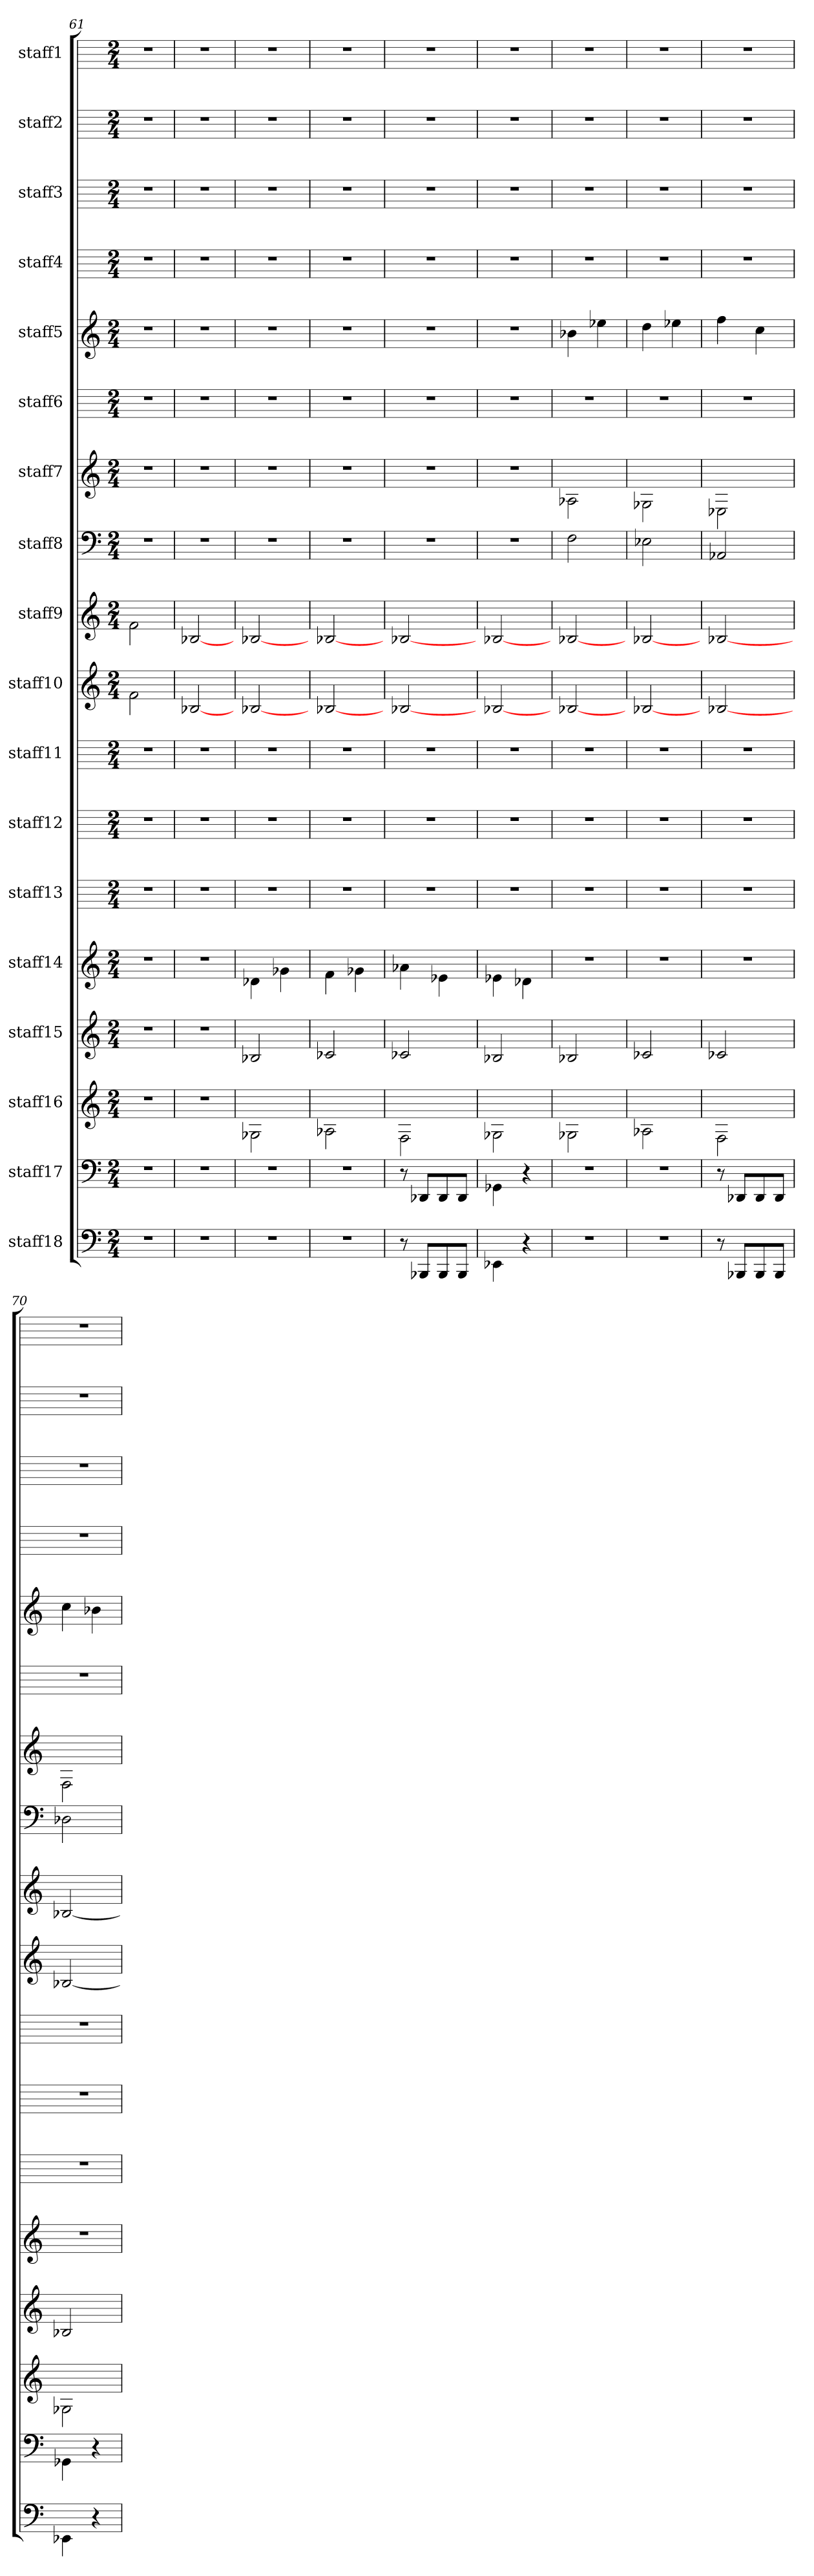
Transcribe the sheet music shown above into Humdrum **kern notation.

**kern	**kern	**kern	**kern	**kern	**kern	**kern	**kern	**kern	**kern	**kern	**kern	**kern	**kern	**kern	**kern	**kern	**kern
*part18	*part17	*part16	*part15	*part14	*part13	*part12	*part11	*part10	*part9	*part8	*part7	*part6	*part5	*part4	*part3	*part2	*part1
*staff18	*staff17	*staff16	*staff15	*staff14	*staff13	*staff12	*staff11	*staff10	*staff9	*staff8	*staff7	*staff6	*staff5	*staff4	*staff3	*staff2	*staff1
*I"staff18	*I"staff17	*I"staff16	*I"staff15	*I"staff14	*I"staff13	*I"staff12	*I"staff11	*I"staff10	*I"staff9	*I"staff8	*I"staff7	*I"staff6	*I"staff5	*I"staff4	*I"staff3	*I"staff2	*I"staff1
*M2/4	*M2/4	*M2/4	*M2/4	*M2/4	*M2/4	*M2/4	*M2/4	*M2/4	*M2/4	*M2/4	*M2/4	*M2/4	*M2/4	*M2/4	*M2/4	*M2/4	*M2/4
=61	=61	=61	=61	=61	=61	=61	=61	=61	=61	=61	=61	=61	=61	=61	=61	=61	=61
2r	2r	2r	2r	2r	2r	2r	2r	2f\	2f\	2r	2r	2r	2r	2r	2r	2r	2r
=62	=62	=62	=62	=62	=62	=62	=62	=62	=62	=62	=62	=62	=62	=62	=62	=62	=62
2r	2r	2r	2r	2r	2r	2r	2r	[2B-/	[2B-/	2r	2r	2r	2r	2r	2r	2r	2r
=63	=63	=63	=63	=63	=63	=63	=63	=63	=63	=63	=63	=63	=63	=63	=63	=63	=63
2r	2r	2G-\	2B-/	4d-\	2r	2r	2r	[2B-/	[2B-/	2r	2r	2r	2r	2r	2r	2r	2r
.	.	.	.	4g-\	.	.	.	.	.	.	.	.	.	.	.	.	.
=64	=64	=64	=64	=64	=64	=64	=64	=64	=64	=64	=64	=64	=64	=64	=64	=64	=64
2r	2r	2A-\	2c-/	4f\	2r	2r	2r	[2B-/	[2B-/	2r	2r	2r	2r	2r	2r	2r	2r
.	.	.	.	4g-\	.	.	.	.	.	.	.	.	.	.	.	.	.
=65	=65	=65	=65	=65	=65	=65	=65	=65	=65	=65	=65	=65	=65	=65	=65	=65	=65
8r	8r	2F\	2c-/	4a-\	2r	2r	2r	[2B-/	[2B-/	2r	2r	2r	2r	2r	2r	2r	2r
8BBB-/L	8DD-/L	.	.	.	.	.	.	.	.	.	.	.	.	.	.	.	.
8BBB-/	8DD-/	.	.	4e-\	.	.	.	.	.	.	.	.	.	.	.	.	.
8BBB-/J	8DD-/J	.	.	.	.	.	.	.	.	.	.	.	.	.	.	.	.
=66	=66	=66	=66	=66	=66	=66	=66	=66	=66	=66	=66	=66	=66	=66	=66	=66	=66
4EE-\	4GG-\	2G-\	2B-/	4e-\	2r	2r	2r	[2B-/	[2B-/	2r	2r	2r	2r	2r	2r	2r	2r
4r	4r	.	.	4d-\	.	.	.	.	.	.	.	.	.	.	.	.	.
=67	=67	=67	=67	=67	=67	=67	=67	=67	=67	=67	=67	=67	=67	=67	=67	=67	=67
2r	2r	2G-\	2B-/	2r	2r	2r	2r	[2B-/	[2B-/	2F\	2A-\	2r	4b-\	2r	2r	2r	2r
.	.	.	.	.	.	.	.	.	.	.	.	.	4ee-\	.	.	.	.
=68	=68	=68	=68	=68	=68	=68	=68	=68	=68	=68	=68	=68	=68	=68	=68	=68	=68
2r	2r	2A-\	2c-/	2r	2r	2r	2r	[2B-/	[2B-/	2E-\	2G-\	2r	4dd\	2r	2r	2r	2r
.	.	.	.	.	.	.	.	.	.	.	.	.	4ee-\	.	.	.	.
=69	=69	=69	=69	=69	=69	=69	=69	=69	=69	=69	=69	=69	=69	=69	=69	=69	=69
8r	8r	2F\	2c-/	2r	2r	2r	2r	[2B-/	[2B-/	2AA-/	2E-\	2r	4ff\	2r	2r	2r	2r
8BBB-/L	8DD-/L	.	.	.	.	.	.	.	.	.	.	.	.	.	.	.	.
8BBB-/	8DD-/	.	.	.	.	.	.	.	.	.	.	.	4cc\	.	.	.	.
8BBB-/J	8DD-/J	.	.	.	.	.	.	.	.	.	.	.	.	.	.	.	.
=70	=70	=70	=70	=70	=70	=70	=70	=70	=70	=70	=70	=70	=70	=70	=70	=70	=70
4EE-\	4GG-\	2G-\	2B-/	2r	2r	2r	2r	[2B-/	[2B-/	2D-\	2F\	2r	4cc\	2r	2r	2r	2r
4r	4r	.	.	.	.	.	.	.	.	.	.	.	4b-\	.	.	.	.
=	=	=	=	=	=	=	=	=	=	=	=	=	=	=	=	=	=
*-	*-	*-	*-	*-	*-	*-	*-	*-	*-	*-	*-	*-	*-	*-	*-	*-	*-
